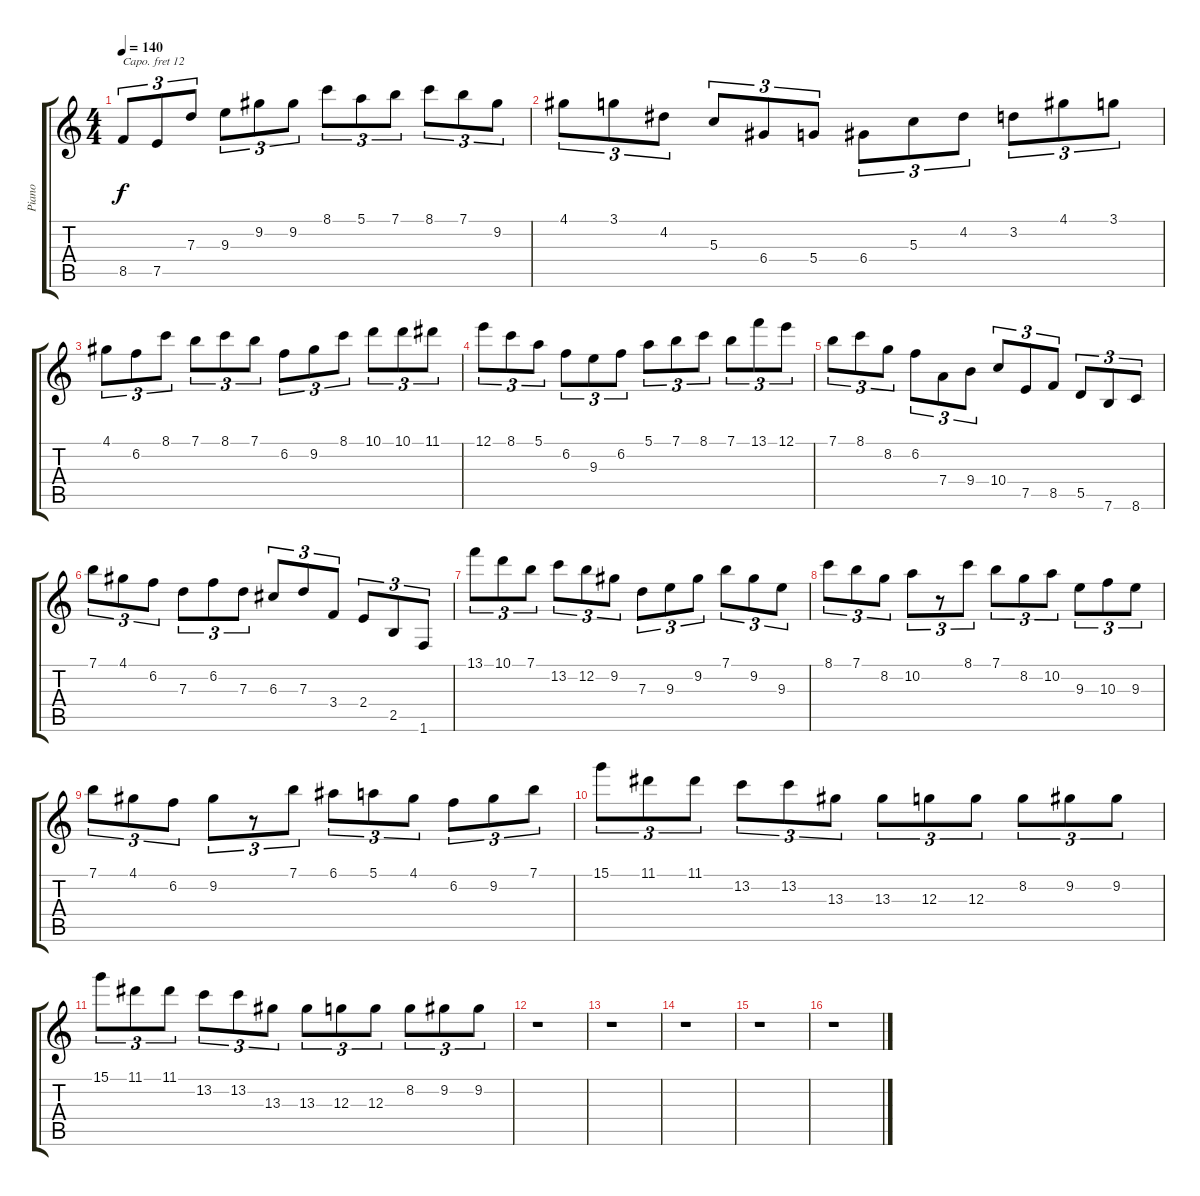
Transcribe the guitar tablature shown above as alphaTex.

\track ("Piano" "Piano") {instrument electricgrandpiano}
\staff {score tabs}
\capo 12
\tuning (E4 B3 G3 D3 A2 E2) {hide}
\ts (4 4)
\tempo 140
\clef g2
\ks c
8.5.8{tu (3 2) dy f} 7.5.8{tu (3 2)} 7.3.8{tu (3 2)} 9.3.8{tu (3 2)} 9.2.8{tu (3 2)} 9.2.8{tu (3 2)} 8.1.8{tu (3 2)} 5.1.8{tu (3 2)} 7.1.8{tu (3 2)} 8.1.8{tu (3 2)} 7.1.8{tu (3 2)} 9.2.8{tu (3 2)} |
4.1.8{tu (3 2)} 3.1.8{tu (3 2)} 4.2.8{tu (3 2)} 5.3.8{tu (3 2)} 6.4.8{tu (3 2)} 5.4.8{tu (3 2)} 6.4.8{tu (3 2)} 5.3.8{tu (3 2)} 4.2.8{tu (3 2)} 3.2.8{tu (3 2)} 4.1.8{tu (3 2)} 3.1.8{tu (3 2)} |
4.1.8{tu (3 2)} 6.2.8{tu (3 2)} 8.1.8{tu (3 2)} 7.1.8{tu (3 2)} 8.1.8{tu (3 2)} 7.1.8{tu (3 2)} 6.2.8{tu (3 2)} 9.2.8{tu (3 2)} 8.1.8{tu (3 2)} 10.1.8{tu (3 2)} 10.1.8{tu (3 2)} 11.1.8{tu (3 2)} |
12.1.8{tu (3 2)} 8.1.8{tu (3 2)} 5.1.8{tu (3 2)} 6.2.8{tu (3 2)} 9.3.8{tu (3 2)} 6.2.8{tu (3 2)} 5.1.8{tu (3 2)} 7.1.8{tu (3 2)} 8.1.8{tu (3 2)} 7.1.8{tu (3 2)} 13.1.8{tu (3 2)} 12.1.8{tu (3 2)} |
7.1.8{tu (3 2)} 8.1.8{tu (3 2)} 8.2.8{tu (3 2)} 6.2.8{tu (3 2)} 7.4.8{tu (3 2)} 9.4.8{tu (3 2)} 10.4.8{tu (3 2)} 7.5.8{tu (3 2)} 8.5.8{tu (3 2)} 5.5.8{tu (3 2)} 7.6.8{tu (3 2)} 8.6.8{tu (3 2)} |
7.1.8{tu (3 2)} 4.1.8{tu (3 2)} 6.2.8{tu (3 2)} 7.3.8{tu (3 2)} 6.2.8{tu (3 2)} 7.3.8{tu (3 2)} 6.3.8{tu (3 2)} 7.3.8{tu (3 2)} 3.4.8{tu (3 2)} 2.4.8{tu (3 2)} 2.5.8{tu (3 2)} 1.6.8{tu (3 2)} |
13.1.8{tu (3 2)} 10.1.8{tu (3 2)} 7.1.8{tu (3 2)} 13.2.8{tu (3 2)} 12.2.8{tu (3 2)} 9.2.8{tu (3 2)} 7.3.8{tu (3 2)} 9.3.8{tu (3 2)} 9.2.8{tu (3 2)} 7.1.8{tu (3 2)} 9.2.8{tu (3 2)} 9.3.8{tu (3 2)} |
8.1.8{tu (3 2)} 7.1.8{tu (3 2)} 8.2.8{tu (3 2)} 10.2.8{tu (3 2)} r.8{tu (3 2)} 8.1.8{tu (3 2)} 7.1.8{tu (3 2)} 8.2.8{tu (3 2)} 10.2.8{tu (3 2)} 9.3.8{tu (3 2)} 10.3.8{tu (3 2)} 9.3.8{tu (3 2)} |
7.1.8{tu (3 2)} 4.1.8{tu (3 2)} 6.2.8{tu (3 2)} 9.2.8{tu (3 2)} r.8{tu (3 2)} 7.1.8{tu (3 2)} 6.1.8{tu (3 2)} 5.1.8{tu (3 2)} 4.1.8{tu (3 2)} 6.2.8{tu (3 2)} 9.2.8{tu (3 2)} 7.1.8{tu (3 2)} |
15.1.8{tu (3 2)} 11.1.8{tu (3 2)} 11.1.8{tu (3 2)} 13.2.8{tu (3 2)} 13.2.8{tu (3 2)} 13.3.8{tu (3 2)} 13.3.8{tu (3 2)} 12.3.8{tu (3 2)} 12.3.8{tu (3 2)} 8.2.8{tu (3 2)} 9.2.8{tu (3 2)} 9.2.8{tu (3 2)} |
15.1.8{tu (3 2)} 11.1.8{tu (3 2)} 11.1.8{tu (3 2)} 13.2.8{tu (3 2)} 13.2.8{tu (3 2)} 13.3.8{tu (3 2)} 13.3.8{tu (3 2)} 12.3.8{tu (3 2)} 12.3.8{tu (3 2)} 8.2.8{tu (3 2)} 9.2.8{tu (3 2)} 9.2.8{tu (3 2)} |
r.1 |
r.1 |
r.1 |
r.1 |
r.1
